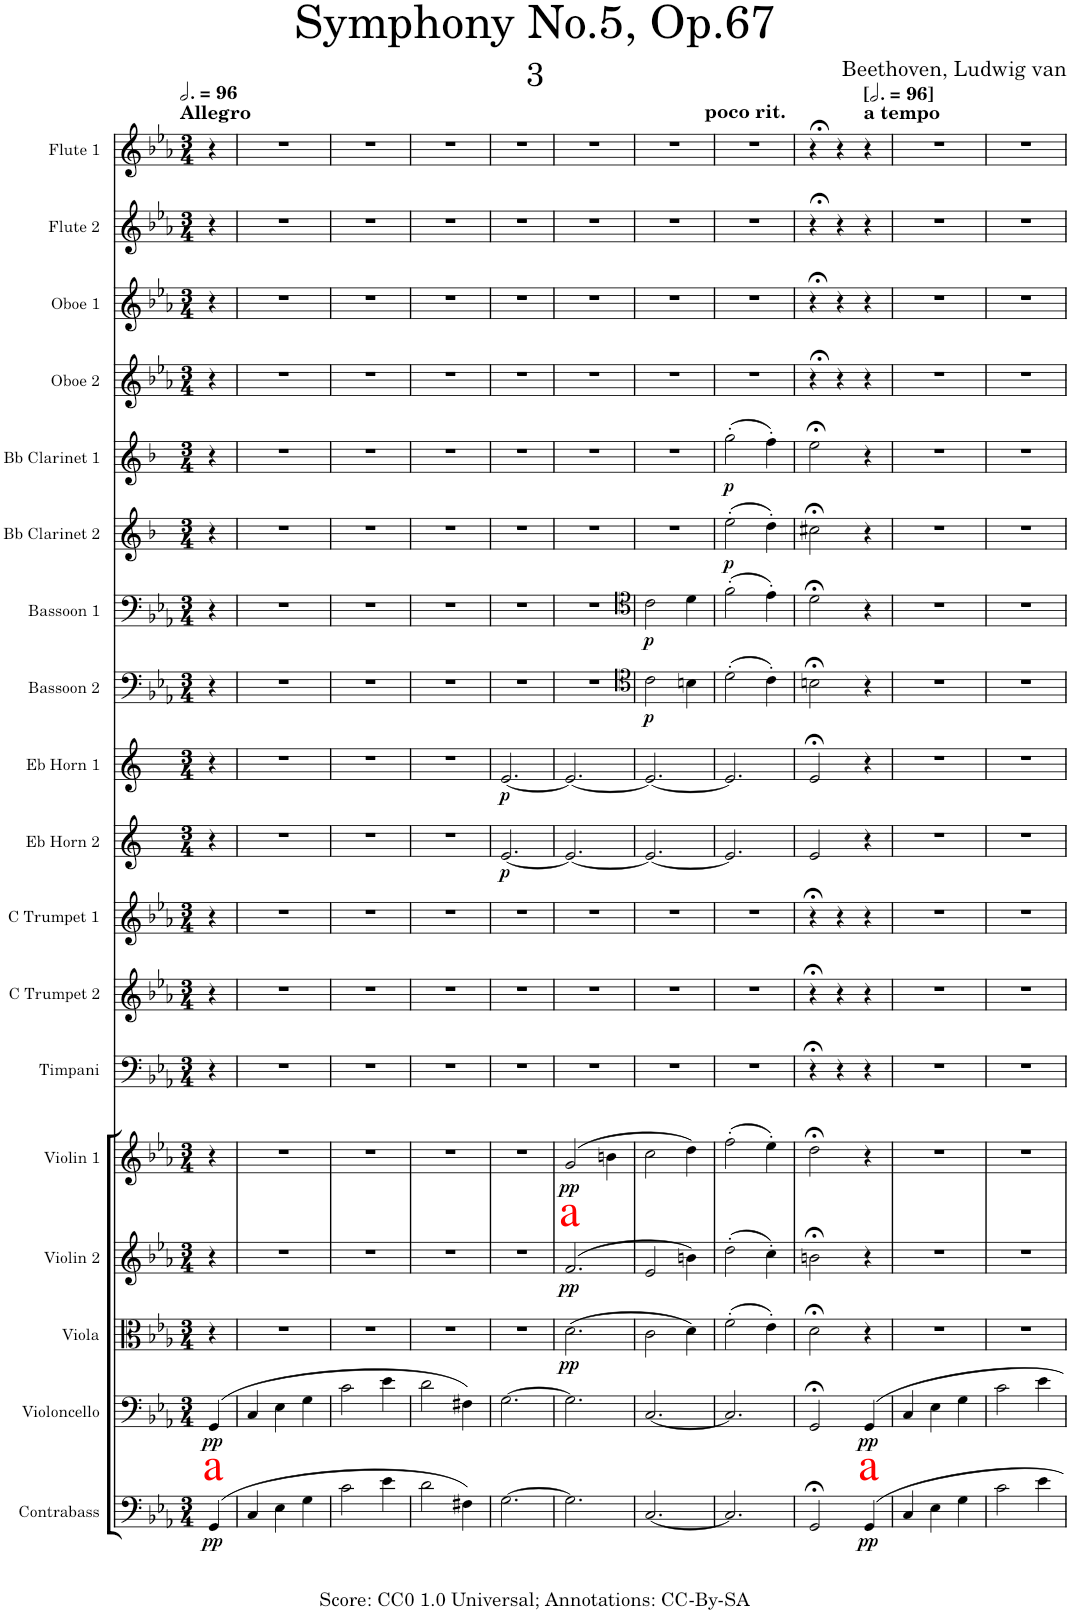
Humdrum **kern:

**kern	**dynam	**kern	**text	**dynam	**kern	**dynam	**kern	**dynam	**kern	**text	**dynam	**kern	**kern	**kern	**kern	**dynam	**kern	**dynam	**kern	**dynam	**kern	**dynam	**kern	**dynam	**kern	**dynam	**kern	**kern	**kern	**kern
*part18	*part18	*part17	*part17	*part17	*part16	*part16	*part15	*part15	*part14	*part14	*part14	*part13	*part12	*part11	*part10	*part10	*part9	*part9	*part8	*part8	*part7	*part7	*part6	*part6	*part5	*part5	*part4	*part3	*part2	*part1
*staff18	*staff18	*staff17	*staff17	*staff17	*staff16	*staff16	*staff15	*staff15	*staff14	*staff14	*staff14	*staff13	*staff12	*staff11	*staff10	*staff10	*staff9	*staff9	*staff8	*staff8	*staff7	*staff7	*staff6	*staff6	*staff5	*staff5	*staff4	*staff3	*staff2	*staff1
*I"Contrabass	*	*I"Violoncello	*	*	*I"Viola	*	*I"Violin 2	*	*I"Violin 1	*	*	*I"Timpani	*I"C Trumpet 2	*I"C Trumpet 1	*I"Eb Horn 2	*	*I"Eb Horn 1	*	*I"Bassoon 2	*	*I"Bassoon 1	*	*I"Bb Clarinet 2	*	*I"Bb Clarinet 1	*	*I"Oboe 2	*I"Oboe 1	*I"Flute 2	*I"Flute 1
*I'Cb	*	*I'Vc	*	*	*I'Vla	*	*I'Vln 2	*	*I'Vln 1	*	*	*I'Timp	*I'Tpt 2	*I'Tpt 1	*I'Hn 2	*	*I'Hn 1	*	*I'Bsn 2	*	*I'Bsn 1	*	*I'Cl 2	*	*I'Cl 1	*	*I'Ob 2	*I'Ob 1	*I'Fl 2	*I'Fl 1
*clefF4	*	*clefF4	*	*	*clefC3	*	*clefG2	*	*clefG2	*	*	*clefF4	*clefG2	*clefG2	*clefG2	*	*clefG2	*	*clefF4	*	*clefF4	*	*clefG2	*	*clefG2	*	*clefG2	*clefG2	*clefG2	*clefG2
*Trd7c12	*	*	*	*	*	*	*	*	*	*	*	*	*	*	*Trd5c9	*	*Trd5c9	*	*	*	*	*	*Trd1c2	*	*Trd1c2	*	*	*	*	*
*k[b-e-a-]	*	*k[b-e-a-]	*	*	*k[b-e-a-]	*	*k[b-e-a-]	*	*k[b-e-a-]	*	*	*k[b-e-a-]	*k[b-e-a-]	*k[b-e-a-]	*k[]	*	*k[]	*	*k[b-e-a-]	*	*k[b-e-a-]	*	*k[b-]	*	*k[b-]	*	*k[b-e-a-]	*k[b-e-a-]	*k[b-e-a-]	*k[b-e-a-]
*M3/4	*	*M3/4	*	*	*M3/4	*	*M3/4	*	*M3/4	*	*	*M3/4	*M3/4	*M3/4	*M3/4	*	*M3/4	*	*M3/4	*	*M3/4	*	*M3/4	*	*M3/4	*	*M3/4	*M3/4	*M3/4	*M3/4
*MM288	*	*MM288	*	*	*MM288	*	*MM288	*	*MM288	*	*	*MM288	*MM288	*MM288	*MM288	*	*MM288	*	*MM288	*	*MM288	*	*MM288	*	*MM288	*	*MM288	*MM288	*MM288	*MM288
=1	=1	=1	=1	=1	=1	=1	=1	=1	=1	=1	=1	=1	=1	=1	=1	=1	=1	=1	=1	=1	=1	=1	=1	=1	=1	=1	=1	=1	=1	=1
!	!	!	!	!	!	!	!	!	!	!	!	!	!	!	!	!	!	!	!	!	!	!	!	!	!	!	!	!	!	!LO:TX:a:B:t=Allegro
!	!LO:DY:b	!	!LO:LY:b:color=#FF0000	!LO:DY:b	!	!	!	!	!	!	!	!	!	!	!	!	!	!	!	!	!	!	!	!	!	!	!	!	!	!
(4GG/	pp	(4GG/	a	pp	4r	.	4r	.	4r	.	.	4r	4r	4r	4r	.	4r	.	4r	.	4r	.	4r	.	4r	.	4r	4r	4r	4r
=2	=2	=2	=2	=2	=2	=2	=2	=2	=2	=2	=2	=2	=2	=2	=2	=2	=2	=2	=2	=2	=2	=2	=2	=2	=2	=2	=2	=2	=2	=2
4C/	.	4C/	.	.	2.r	.	2.r	.	2.r	.	.	2.r	2.r	2.r	2.r	.	2.r	.	2.r	.	2.r	.	2.r	.	2.r	.	2.r	2.r	2.r	2.r
4E-\	.	4E-\	.	.	.	.	.	.	.	.	.	.	.	.	.	.	.	.	.	.	.	.	.	.	.	.	.	.	.	.
4G\	.	4G\	.	.	.	.	.	.	.	.	.	.	.	.	.	.	.	.	.	.	.	.	.	.	.	.	.	.	.	.
=3	=3	=3	=3	=3	=3	=3	=3	=3	=3	=3	=3	=3	=3	=3	=3	=3	=3	=3	=3	=3	=3	=3	=3	=3	=3	=3	=3	=3	=3	=3
2c\	.	2c\	.	.	2.r	.	2.r	.	2.r	.	.	2.r	2.r	2.r	2.r	.	2.r	.	2.r	.	2.r	.	2.r	.	2.r	.	2.r	2.r	2.r	2.r
4e-\	.	4e-\	.	.	.	.	.	.	.	.	.	.	.	.	.	.	.	.	.	.	.	.	.	.	.	.	.	.	.	.
=4	=4	=4	=4	=4	=4	=4	=4	=4	=4	=4	=4	=4	=4	=4	=4	=4	=4	=4	=4	=4	=4	=4	=4	=4	=4	=4	=4	=4	=4	=4
2d\	.	2d\	.	.	2.r	.	2.r	.	2.r	.	.	2.r	2.r	2.r	2.r	.	2.r	.	2.r	.	2.r	.	2.r	.	2.r	.	2.r	2.r	2.r	2.r
4F#X\)	.	4F#X\)	.	.	.	.	.	.	.	.	.	.	.	.	.	.	.	.	.	.	.	.	.	.	.	.	.	.	.	.
=5	=5	=5	=5	=5	=5	=5	=5	=5	=5	=5	=5	=5	=5	=5	=5	=5	=5	=5	=5	=5	=5	=5	=5	=5	=5	=5	=5	=5	=5	=5
!	!	!	!	!	!	!	!	!	!	!	!	!	!	!	!	!LO:DY:b	!	!LO:DY:b	!	!	!	!	!	!	!	!	!	!	!	!
[2.G\	.	[2.G\	.	.	2.r	.	2.r	.	2.r	.	.	2.r	2.r	2.r	[2.e/	p	[2.e/	p	2.r	.	2.r	.	2.r	.	2.r	.	2.r	2.r	2.r	2.r
=6	=6	=6	=6	=6	=6	=6	=6	=6	=6	=6	=6	=6	=6	=6	=6	=6	=6	=6	=6	=6	=6	=6	=6	=6	=6	=6	=6	=6	=6	=6
!	!	!	!	!	!	!LO:DY:b	!	!LO:DY:b	!	!LO:LY:b:color=#FF0000	!LO:DY:b	!	!	!	!	!	!	!	!	!	!	!	!	!	!	!	!	!	!	!
2.G\]	.	2.G\]	.	.	(2.d\	pp	(2.f/	pp	(2g/	a	pp	2.r	2.r	2.r	2.e/_	.	2.e/_	.	2.r	.	2.r	.	2.r	.	2.r	.	2.r	2.r	2.r	2.r
.	.	.	.	.	.	.	.	.	4bn\	.	.	.	.	.	.	.	.	.	.	.	.	.	.	.	.	.	.	.	.	.
=7	=7	=7	=7	=7	=7	=7	=7	=7	=7	=7	=7	=7	=7	=7	=7	=7	=7	=7	=7	=7	=7	=7	=7	=7	=7	=7	=7	=7	=7	=7
*	*	*	*	*	*	*	*	*	*	*	*	*	*	*	*	*	*	*	*clefC4	*	*clefC4	*	*	*	*	*	*	*	*	*
!	!	!	!	!	!	!	!	!	!	!	!	!	!	!	!	!	!	!	!	!LO:DY:b	!	!LO:DY:b	!	!	!	!	!	!	!	!
[2.C/	.	[2.C/	.	.	2c\	.	2e-/	.	2cc\	.	.	2.r	2.r	2.r	2.e/_	.	2.e/_	.	2c\	p	2c\	p	2.r	.	2.r	.	2.r	2.r	2.r	2.r
.	.	.	.	.	4d\)	.	4bn\)	.	4dd\)	.	.	.	.	.	.	.	.	.	4Bn\	.	4d\	.	.	.	.	.	.	.	.	.
=8	=8	=8	=8	=8	=8	=8	=8	=8	=8	=8	=8	=8	=8	=8	=8	=8	=8	=8	=8	=8	=8	=8	=8	=8	=8	=8	=8	=8	=8	=8
!	!	!	!	!	!	!	!	!	!	!	!	!	!	!	!	!	!	!	!	!	!	!	!	!	!	!	!	!	!	!LO:TX:a:B:t=poco rit.
!	!	!	!	!	!	!	!	!	!	!	!	!	!	!	!	!	!	!	!	!	!	!	!	!LO:DY:b	!	!LO:DY:b	!	!	!	!
2.C/]	.	2.C/]	.	.	(2f'\	.	(2dd'\	.	(2ff'\	.	.	2.r	2.r	2.r	2.e/]	.	2.e/]	.	(2d'\	.	(2f'\	.	(2ee'\	p	(2gg'\	p	2.r	2.r	2.r	2.r
.	.	.	.	.	4e-'\)	.	4cc'\)	.	4ee-'\)	.	.	.	.	.	.	.	.	.	4c'\)	.	4e-'\)	.	4dd'\)	.	4ff'\)	.	.	.	.	.
=9	=9	=9	=9	=9	=9	=9	=9	=9	=9	=9	=9	=9	=9	=9	=9	=9	=9	=9	=9	=9	=9	=9	=9	=9	=9	=9	=9	=9	=9	=9
2GG;</	.	2GG;</	.	.	2d;<\	.	2bn;<\	.	2dd;<\	.	.	4r;<	4r;<	4r;<	2e/	.	2e;</	.	2Bn;<\	.	2d;<\	.	2cc#X;<\	.	2ee;<\	.	4r;<	4r;<	4r;<	4r;<
.	.	.	.	.	.	.	.	.	.	.	.	4r	4r	4r	.	.	.	.	.	.	.	.	.	.	.	.	4r	4r	4r	4r
*	*	*	*	*	*	*	*	*	*	*	*	*	*	*	*	*	*	*	*	*	*	*	*	*	*	*	*	*	*	*MM288
!	!	!	!	!	!	!	!	!	!	!	!	!	!	!	!	!	!	!	!	!	!	!	!	!	!	!	!	!	!	!LO:TX:a:B:t=a tempo
!	!	!	!	!	!	!	!	!	!	!	!	!	!	!	!	!	!	!	!	!	!	!	!	!	!	!	!	!	!	!LO:TX:a:B:t=[
!	!	!	!	!	!	!	!	!	!	!	!	!	!	!	!	!	!	!	!	!	!	!	!	!	!	!	!	!	!	!LO:TX:a:B:t=]
!	!LO:DY:b	!	!LO:LY:b:color=#FF0000	!LO:DY:b	!	!	!	!	!	!	!	!	!	!	!	!	!	!	!	!	!	!	!	!	!	!	!	!	!	!
4GG/	pp	4GG/	a	pp	4r	.	4r	.	4r	.	.	4r	4r	4r	4r	.	4r	.	4r	.	4r	.	4r	.	4r	.	4r	4r	4r	4r
=10	=10	=10	=10	=10	=10	=10	=10	=10	=10	=10	=10	=10	=10	=10	=10	=10	=10	=10	=10	=10	=10	=10	=10	=10	=10	=10	=10	=10	=10	=10
4C/	.	4C/	.	.	2.r	.	2.r	.	2.r	.	.	2.r	2.r	2.r	2.r	.	2.r	.	2.r	.	2.r	.	2.r	.	2.r	.	2.r	2.r	2.r	2.r
4E-\	.	4E-\	.	.	.	.	.	.	.	.	.	.	.	.	.	.	.	.	.	.	.	.	.	.	.	.	.	.	.	.
4G\	.	4G\	.	.	.	.	.	.	.	.	.	.	.	.	.	.	.	.	.	.	.	.	.	.	.	.	.	.	.	.
=11	=11	=11	=11	=11	=11	=11	=11	=11	=11	=11	=11	=11	=11	=11	=11	=11	=11	=11	=11	=11	=11	=11	=11	=11	=11	=11	=11	=11	=11	=11
2c\	.	2c\	.	.	2.r	.	2.r	.	2.r	.	.	2.r	2.r	2.r	2.r	.	2.r	.	2.r	.	2.r	.	2.r	.	2.r	.	2.r	2.r	2.r	2.r
4e-\	.	4e-\	.	.	.	.	.	.	.	.	.	.	.	.	.	.	.	.	.	.	.	.	.	.	.	.	.	.	.	.
=	=	=	=	=	=	=	=	=	=	=	=	=	=	=	=	=	=	=	=	=	=	=	=	=	=	=	=	=	=	=
*-	*-	*-	*-	*-	*-	*-	*-	*-	*-	*-	*-	*-	*-	*-	*-	*-	*-	*-	*-	*-	*-	*-	*-	*-	*-	*-	*-	*-	*-	*-
